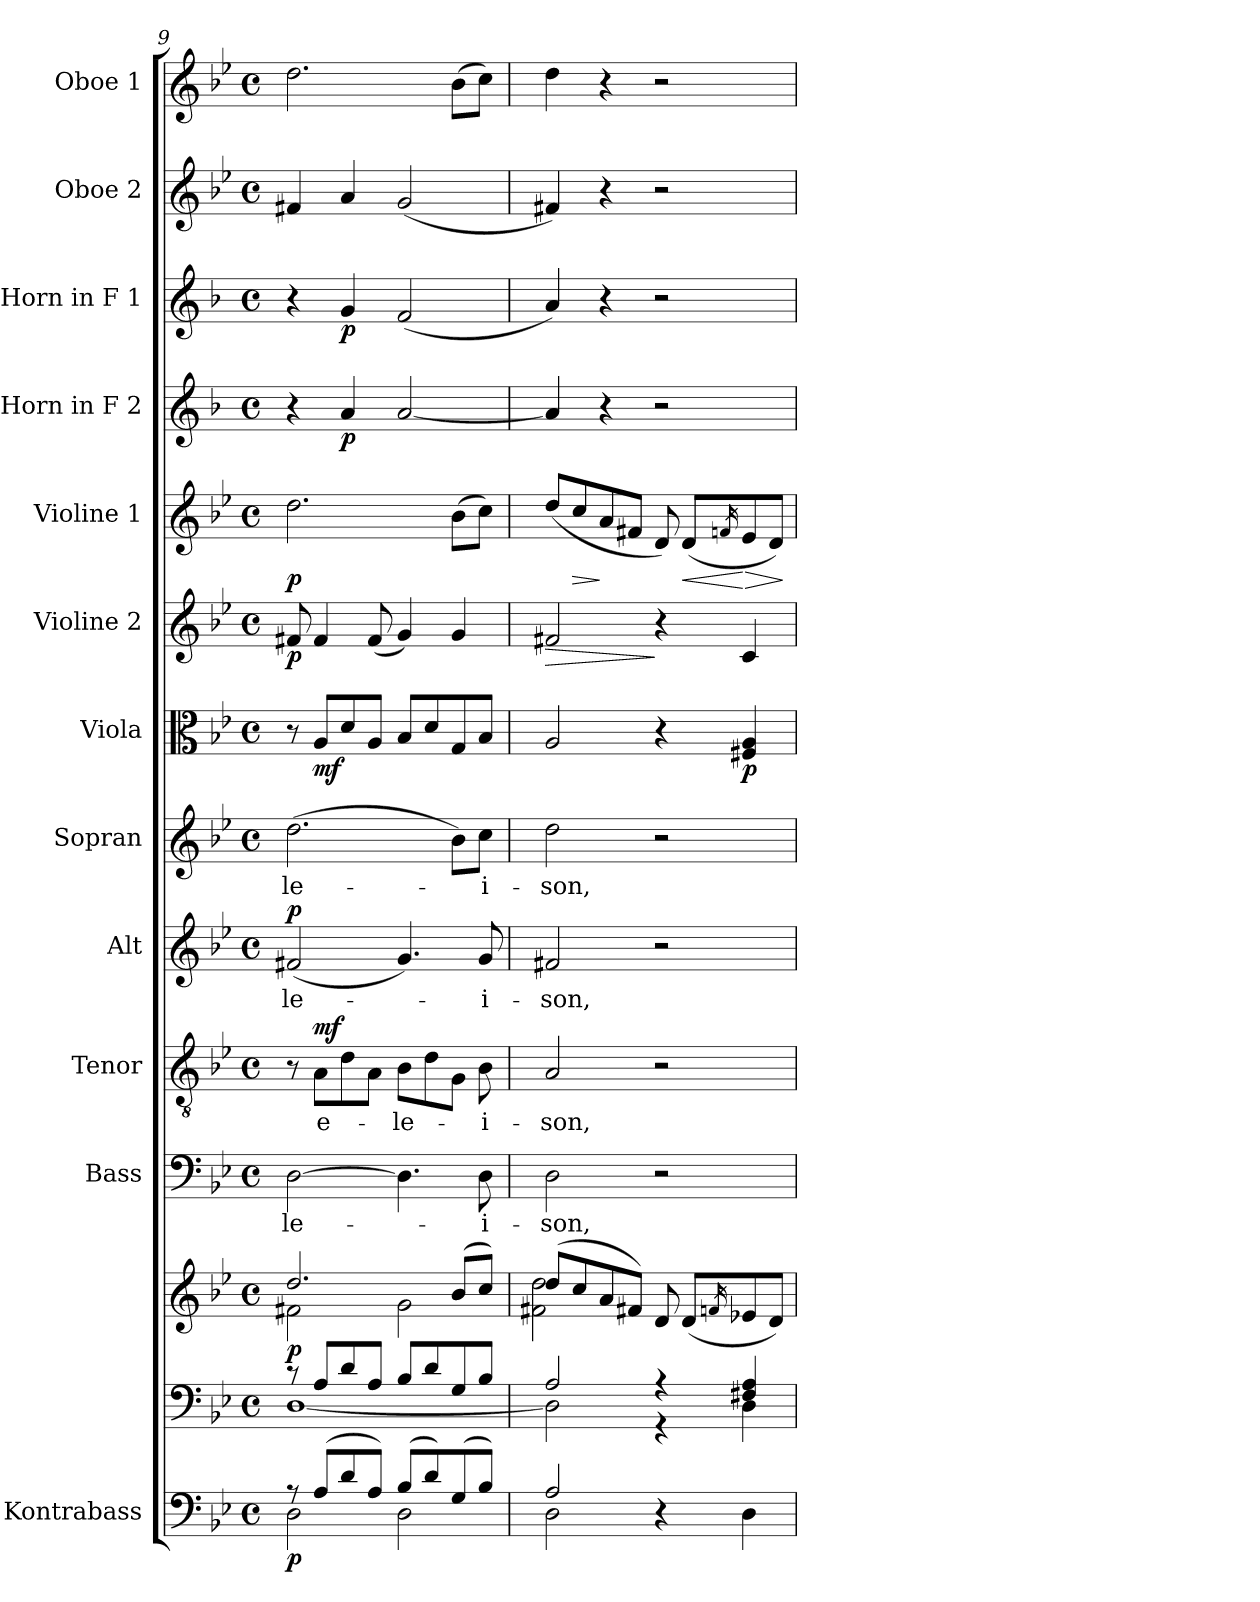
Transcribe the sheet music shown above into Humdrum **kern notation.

**kern	**dynam	**kern	**kern	**dynam	**kern	**text	**kern	**text	**dynam	**kern	**text	**dynam	**kern	**text	**kern	**dynam	**kern	**dynam	**kern	**dynam	**kern	**dynam	**kern	**dynam	**kern	**kern
*part13	*part13	*part12	*part12	*part12	*part11	*part11	*part10	*part10	*part10	*part9	*part9	*part9	*part8	*part8	*part7	*part7	*part6	*part6	*part5	*part5	*part4	*part4	*part3	*part3	*part2	*part1
*staff14	*staff14	*staff13	*staff12	*staff12/13	*staff11	*staff11	*staff10	*staff10	*staff10	*staff9	*staff9	*staff9	*staff8	*staff8	*staff7	*staff7	*staff6	*staff6	*staff5	*staff5	*staff4	*staff4	*staff3	*staff3	*staff2	*staff1
*I"Kontrabass	*	*	*	*	*I"Bass	*	*I"Tenor	*	*	*I"Alt	*	*	*I"Sopran	*	*I"Viola	*	*I"Violine 2	*	*I"Violine 1	*	*I"Horn in F 2	*	*I"Horn in F 1	*	*I"Oboe 2	*I"Oboe 1
*I'Kb.	*	*	*	*	*I'B.	*	*I'T.	*	*	*I'A.	*	*	*I'S.	*	*I'Vla.	*	*I'Vl. 2	*	*I'Vl. 1	*	*	*	*	*	*I'Ob. 2	*I'Ob. 1
*clefF4	*	*clefF4	*clefG2	*	*clefF4	*	*clefGv2	*	*	*clefG2	*	*	*clefG2	*	*clefC3	*	*clefG2	*	*clefG2	*	*clefG2	*	*clefG2	*	*clefG2	*clefG2
*ITrd7c12	*	*	*	*	*	*	*	*	*	*	*	*	*	*	*	*	*	*	*	*	*ITrd4c7	*	*ITrd4c7	*	*	*
*k[b-e-]	*	*k[b-e-]	*k[b-e-]	*	*k[b-e-]	*	*k[b-e-]	*	*	*k[b-e-]	*	*	*k[b-e-]	*	*k[b-e-]	*	*k[b-e-]	*	*k[b-e-]	*	*k[b-e-]	*	*k[b-e-]	*	*k[b-e-]	*k[b-e-]
*B-:	*	*B-:	*B-:	*	*B-:	*	*B-:	*	*	*B-:	*	*	*B-:	*	*B-:	*	*B-:	*	*B-:	*	*B-:	*	*B-:	*	*B-:	*B-:
*M4/4	*	*M4/4	*M4/4	*	*M4/4	*	*M4/4	*	*	*M4/4	*	*	*M4/4	*	*M4/4	*	*M4/4	*	*M4/4	*	*M4/4	*	*M4/4	*	*M4/4	*M4/4
*met(c)	*	*met(c)	*met(c)	*	*met(c)	*	*met(c)	*	*	*met(c)	*	*	*met(c)	*	*met(c)	*	*met(c)	*	*met(c)	*	*met(c)	*	*met(c)	*	*met(c)	*met(c)
=9	=9	=9	=9	=9	=9	=9	=9	=9	=9	=9	=9	=9	=9	=9	=9	=9	=9	=9	=9	=9	=9	=9	=9	=9	=9	=9
*^	*	*^	*^	*	*	*	*	*	*	*	*	*	*	*	*	*	*	*	*	*	*	*	*	*	*	*
!	!	!LO:DY:b	!	!	!	!	!LO:DY:b	!	!LO:LY:b	!	!	!	!	!LO:LY:b	!LO:DY:a	!	!LO:LY:b	!	!	!	!LO:DY:b	!	!LO:DY:b	!	!	!	!	!	!
8rA	2DD\	p	8rB	[<1D	2.dd/	2f#X\	p	[2D\	-le-	8r	.	.	(<2f#X/	-le-	p	(>2.dd\	-le-	8r	.	8f#X/	p	2.dd\	p	4r	.	4r	.	4f#X/	2.dd\
!	!	!	!	!	!	!	!	!	!	!	!LO:LY:b	!LO:DY:a	!	!	!	!	!	!	!LO:DY:b	!	!	!	!	!	!	!	!	!	!
(<8AA/L	.	.	8A/L	.	.	.	.	.	.	8A\L	e-	mf	.	.	.	.	.	8A/L	mf	4f#/	.	.	.	.	.	.	.	.	.
!	!	!	!	!	!	!	!	!	!	!	!	!	!	!	!	!	!	!	!	!	!	!	!	!	!LO:DY:b	!	!LO:DY:b	!	!
8D/	.	.	8d/	.	.	.	.	.	.	8d\	.	.	.	.	.	.	.	8d/	.	.	.	.	.	4d/	p	4c/	p	4a/	.
8AA/J)	.	.	8A/J	.	.	.	.	.	.	8A\J	.	.	.	.	.	.	.	8A/J	.	(<8f#/	.	.	.	.	.	.	.	.	.
!	!	!	!	!	!	!	!	!	!	!	!LO:LY:b	!	!	!	!	!	!	!	!	!	!	!	!	!	!	!	!	!	!
(<8BB-/L	2DD\	.	8B-/L	.	.	2g\	.	4.D\]	.	8B-\L	-le-	.	4.g/)	.	.	.	.	8B-/L	.	4g/)	.	.	.	[2d/	.	(<2B-/	.	(<2g/	.
8D/)	.	.	8d/	.	.	.	.	.	.	8d\	.	.	.	.	.	.	.	8d/	.	.	.	.	.	.	.	.	.	.	.
(<8GG/	.	.	8G/	.	(<8b-/L	.	.	.	.	8G\J	.	.	.	.	.	8b-\L)	.	8G/	.	4g/	.	(>8b-\L	.	.	.	.	.	.	(>8b-\L
!	!	!	!	!	!	!	!	!	!LO:LY:b	!	!LO:LY:b	!	!	!LO:LY:b	!	!	!LO:LY:b	!	!	!	!	!	!	!	!	!	!	!	!
8BB-/J)	.	.	8B-/J	.	8cc/J)	.	.	8D\	-i-	8B-\	-i-	.	8g/	-i-	.	8cc\J	-i-	8B-/J	.	.	.	8cc\J)	.	.	.	.	.	.	8cc\J)
=10	=10	=10	=10	=10	=10	=10	=10	=10	=10	=10	=10	=10	=10	=10	=10	=10	=10	=10	=10	=10	=10	=10	=10	=10	=10	=10	=10	=10	=10
!	!	!	!	!	!	!	!	!	!LO:LY:b	!	!LO:LY:b	!	!	!LO:LY:b	!	!	!LO:LY:b	!	!	!	!LO:HP:b	!	!	!	!	!	!	!	!
2AA/	2DD\	.	2A/	2D\]	(>8dd!/L	2f#X\ 2dd\	.	2D\	-son,	2A/	-son,	.	2f#X/	-son,	.	2dd\	-son,	2A/	.	2f#X/	>	(<8dd/L	.	4d/]	.	4d/)	.	4f#X/)	4dd\
!	!	!	!	!	!	!	!	!	!	!	!	!	!	!	!	!	!	!	!	!	!	!	!LO:HP:b	!	!	!	!	!	!
.	.	.	.	.	8cc!/	.	.	.	.	.	.	.	.	.	.	.	.	.	.	.	.	8cc/	>	.	.	.	.	.	.
.	.	.	.	.	8a!/	.	.	.	.	.	.	.	.	.	.	.	.	.	.	.	.	8a/	]	4r	.	4r	.	4r	4r
.	.	.	.	.	8f#X!/J)	.	.	.	.	.	.	.	.	.	.	.	.	.	.	.	.	8f#X/J	.	.	.	.	.	.	.
2ryy	4r	.	4r	4r	8d!/	2ryy	.	2r	.	2r	.	.	2r	.	.	2r	.	4r	.	4r	]	8d/)	.	2r	.	2r	.	2r	2r
!	!	!	!	!	!	!	!	!	!	!	!	!	!	!	!	!	!	!	!	!	!	!	!LO:HP:b	!	!	!	!	!	!
.	.	.	.	.	(<8d!/L	.	.	.	.	.	.	.	.	.	.	.	.	.	.	.	.	(<8d/L	<	.	.	.	.	.	.
.	.	.	.	.	16qfn/	.	.	.	.	.	.	.	.	.	.	.	.	.	.	.	.	16qfn/	.	.	.	.	.	.	.
!	!	!	!	!	!	!	!	!	!	!	!	!	!	!	!	!	!	!	!LO:DY:b	!	!	!	!LO:HP:n=1:b	!	!	!	!	!	!
.	4DD\	.	4F#X/ 4A/	4D\	8e-X!/	.	.	.	.	.	.	.	.	.	.	.	.	4F#X/ 4A/	p	4c/	.	8e-/	[ >	.	.	.	.	.	.
.	.	.	.	.	8d!/J)	.	.	.	.	.	.	.	.	.	.	.	.	.	.	.	.	8d/J)	.	.	.	.	.	.	.
*v	*v	*	*	*	*	*	*	*	*	*	*	*	*	*	*	*	*	*	*	*	*	*	*	*	*	*	*	*	*
*	*	*v	*v	*	*	*	*	*	*	*	*	*	*	*	*	*	*	*	*	*	*	*	*	*	*	*	*	*
*	*	*	*v	*v	*	*	*	*	*	*	*	*	*	*	*	*	*	*	*	*	*	*	*	*	*	*	*
.	.	.	.	.	.	.	.	.	.	.	.	.	.	.	.	.	.	.	.	]	.	.	.	.	.	.
=	=	=	=	=	=	=	=	=	=	=	=	=	=	=	=	=	=	=	=	=	=	=	=	=	=	=
*-	*-	*-	*-	*-	*-	*-	*-	*-	*-	*-	*-	*-	*-	*-	*-	*-	*-	*-	*-	*-	*-	*-	*-	*-	*-	*-
